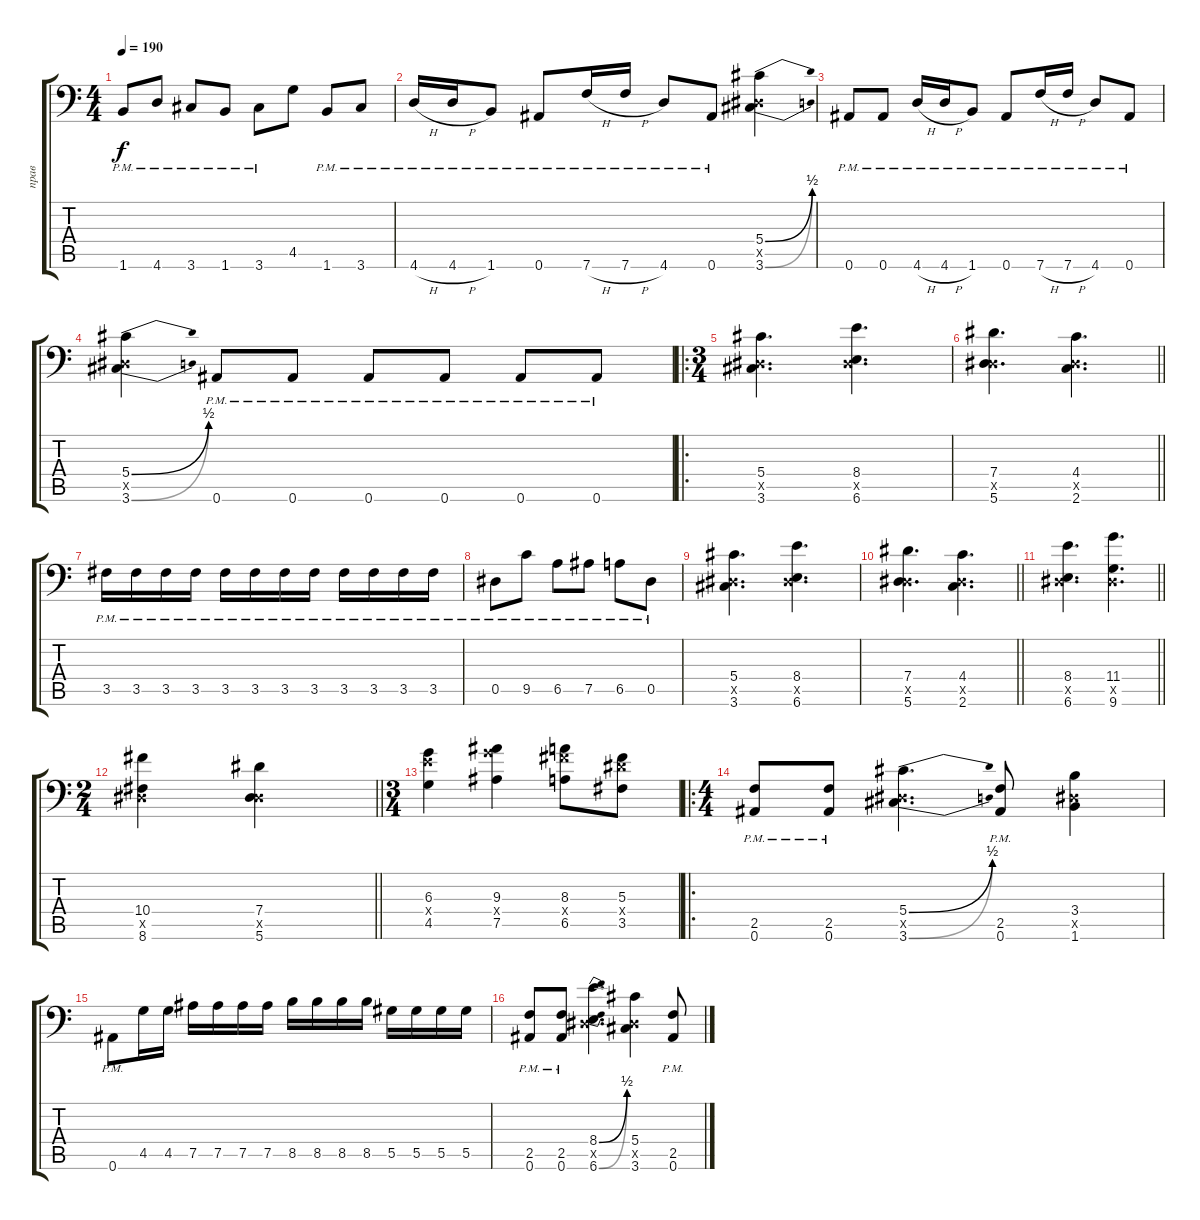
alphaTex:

\track ("прав" "прав") {instrument distortionguitar}
\staff {score tabs}
\tuning (Bb3 F3 Db3 Ab2 Eb2 Bb1) {hide}
\ts (4 4)
\tempo 190
\clef f4
\ks c
1.6{pm}.8{dy f} 4.6{pm}.8 3.6{pm}.8 1.6{pm}.8 3.6{pm}.8 4.5.8 1.6{pm}.8 3.6{pm}.8 |
4.6{h pm}.16 4.6{h pm}.16 1.6{pm}.8 0.6{pm}.8 7.6{h pm}.16 7.6{h pm}.16 4.6{pm}.8 0.6{pm}.8 (5.4{be (bend 0 0 60 2)} 0.5{x} 3.6{be (bend 0 0 60 2)}).4 |
0.6{pm}.8 0.6{pm}.8 4.6{h pm}.16 4.6{h pm}.16 1.6{pm}.8 0.6{pm}.8 7.6{h pm}.16 7.6{h pm}.16 4.6{pm}.8 0.6{pm}.8 |
(5.4{be (bend 0 0 60 2)} 0.5{x} 3.6{be (bend 0 0 60 2)}).4 0.6{pm}.8 0.6{pm}.8 0.6{pm}.8 0.6{pm}.8 0.6{pm}.8 0.6{pm}.8 |
\ro
\ts (3 4)
(5.4 0.5{x} 3.6).4{d} (8.4 0.5{x} 6.6).4{d} |
\barLineRight lightlight
(7.4 0.5{x} 5.6).4{d} (4.4 0.5{x} 2.6).4{d} |
3.5{pm}.16 3.5{pm}.16 3.5{pm}.16 3.5{pm}.16 3.5{pm}.16 3.5{pm}.16 3.5{pm}.16 3.5{pm}.16 3.5{pm}.16 3.5{pm}.16 3.5{pm}.16 3.5{pm}.16 |
0.5{pm}.8 9.5{pm}.8 6.5{pm}.8 7.5{pm}.8 6.5{pm}.8 0.5{pm}.8 |
(5.4 0.5{x} 3.6).4{d} (8.4 0.5{x} 6.6).4{d} |
\barLineRight lightlight
(7.4 0.5{x} 5.6).4{d} (4.4 0.5{x} 2.6).4{d} |
\barLineRight lightlight
(8.4 0.5{x} 6.6).4{d} (11.4 0.5{x} 9.6).4{d} |
\ts (2 4)
\barLineRight lightlight
(10.4 0.5{x} 8.6).4 (7.4 0.5{x} 5.6).4 |
\ts (3 4)
(6.3 8.4{x} 4.5).4 (9.3 11.4{x} 7.5).4 (8.3 10.4{x} 6.5).8 (5.3 7.4{x} 3.5).8 |
\ro
\ts (4 4)
(2.5{pm} 0.6{pm}).8 (2.5{pm} 0.6{pm}).8 (5.4{be (bend 0 0 60 2)} 0.5{x} 3.6{be (bend 0 0 60 2)}).4{d} (2.5{pm} 0.6{pm}).8 (3.4 0.5{x} 1.6).4 |
0.6{pm}.8 4.5.16 4.5.16 7.5.16 7.5.16 7.5.16 7.5.16 8.5.16 8.5.16 8.5.16 8.5.16 5.5.16 5.5.16 5.5.16 5.5.16 |
(2.5{pm} 0.6{pm}).8 (2.5{pm} 0.6{pm}).8 (8.4{be (bend 0 0 60 2)} 0.5{x} 6.6{be (bend 0 0 60 2)}).4{d} (5.4 0.5{x} 3.6).4 (2.5{pm} 0.6{pm}).8
